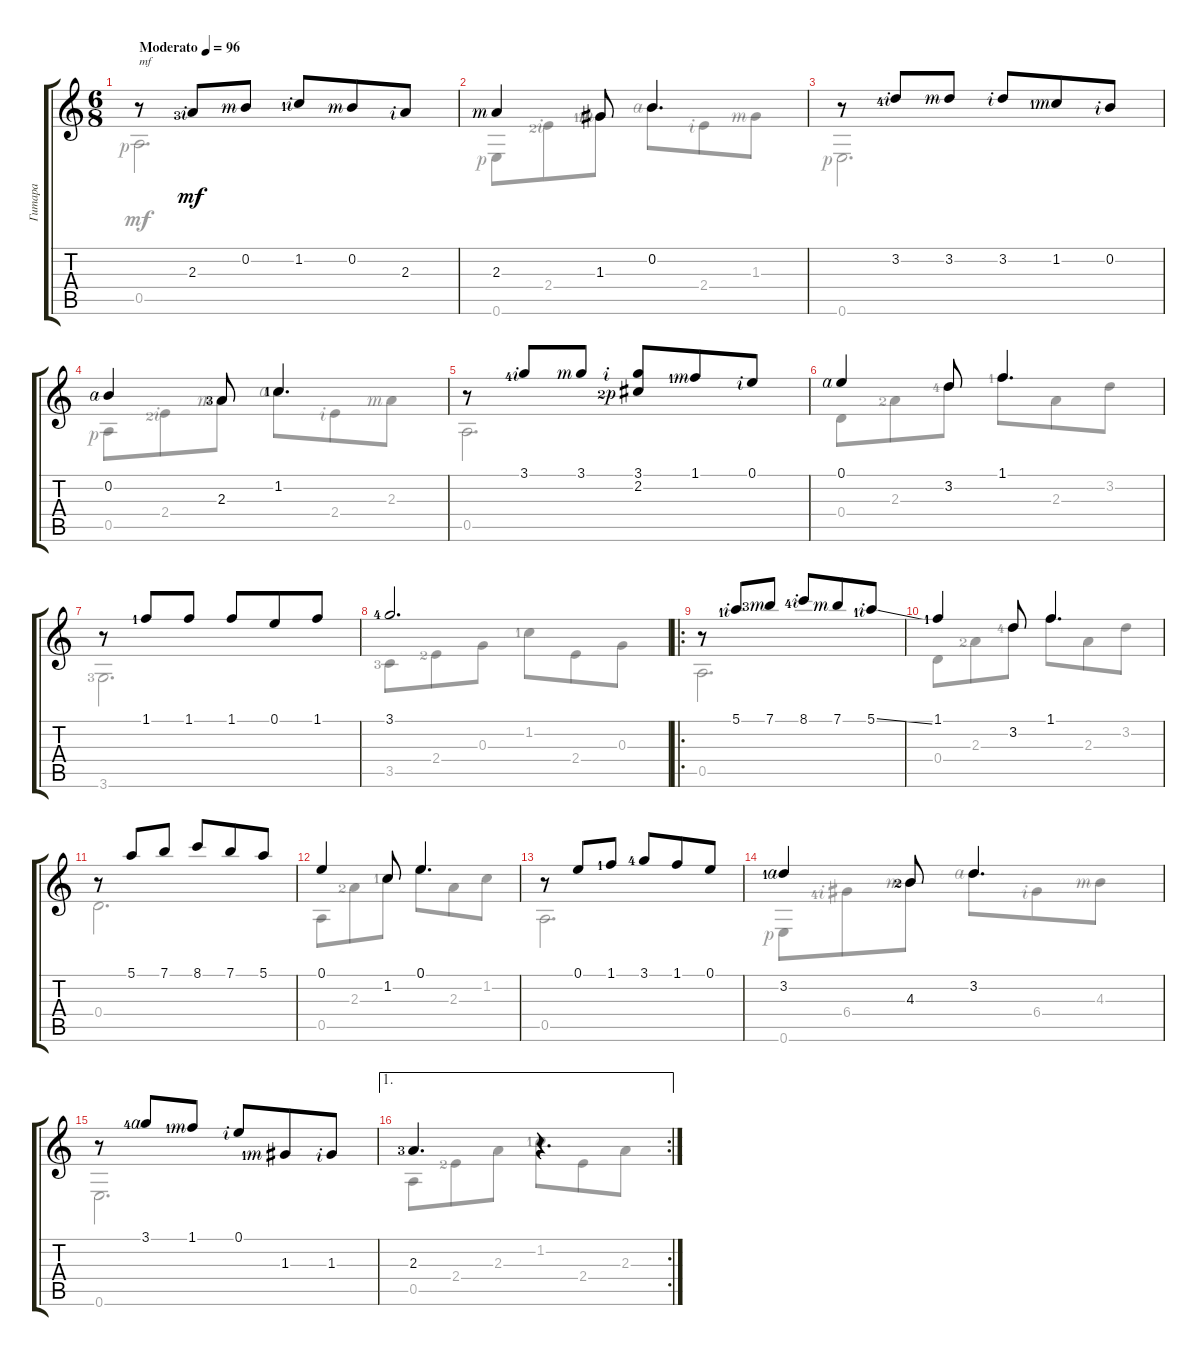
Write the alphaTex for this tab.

\track ("Гитара" "Гитара") {instrument acousticguitarnylon}
\staff {score tabs}
\tuning (E4 B3 G3 D3 A2 E2) {hide}
\voice
\ts (6 8)
\tempo (96 "Moderato")
\clef g2
\ks c
r.8{txt "mf" dy mf instrument acousticguitarnylon} 2.3{lf 4 rf 2}.8 0.2{rf 3}.8 1.2{lf 2 rf 2}.8 0.2{rf 3}.8 2.3{rf 2}.8 |
2.3{rf 3}.4 1.3.8 0.2.4{d} |
r.8 3.2{lf 5 rf 2}.8 3.2{rf 3}.8 3.2{rf 2}.8 1.2{lf 2 rf 3}.8 0.2{rf 2}.8 |
0.2{rf 4}.4 2.3{lf 4}.8 1.2{lf 2}.4{d} |
r.8 3.1{lf 5 rf 2}.8 3.1{rf 3}.8 (3.1{rf 2} 2.2{lf 3 rf 1}).8 1.1{lf 2 rf 3}.8 0.1{rf 2}.8 |
0.1{rf 4}.4 3.2.8 1.1.4{d} |
r.8 1.1{lf 2}.8 1.1.8 1.1.8 0.1.8 1.1.8 |
3.1{lf 5}.2{d} |
\ro
r.8 5.1{lf 2 rf 2}.8 7.1{lf 4 rf 3}.8 8.1{lf 5 rf 2}.8 7.1{rf 3}.8 5.1{ss lf 2 rf 2}.8 |
1.1{lf 2}.4 3.2.8 1.1.4{d} |
r.8 5.1.8 7.1.8 8.1.8 7.1.8 5.1.8 |
0.1.4 1.2.8 0.1.4{d} |
r.8 0.1.8 1.1{lf 2}.8 3.1{lf 5}.8 1.1.8 0.1.8 |
3.2{lf 2 rf 4}.4 4.3{lf 3}.8 3.2.4{d} |
r.8 3.1{lf 5 rf 4}.8 1.1{lf 2 rf 3}.8 0.1{rf 2}.8 1.3{lf 2 rf 3}.8 1.3{rf 2}.8 |
\ae 1
\rc 2
2.3{lf 4}.4{d} r.4{d}
\voice
\clef g2
\ottava regular
\simile none
\ks c
0.5{rf 1}.2{d dy mf} |
0.6{rf 1}.8 2.4{lf 3 rf 2}.8 1.3{lf 2 rf 3}.8 0.2{rf 4}.8 2.4{rf 2}.8 1.3{rf 3}.8 |
0.6{rf 1}.2{d} |
0.5{rf 1}.8 2.4{lf 3 rf 2}.8 2.3{rf 3}.8 1.2{rf 4}.8 2.4{rf 2}.8 2.3{rf 3}.8 |
0.5.2{d} |
0.4.8 2.3{lf 3}.8 3.2{lf 5}.8 1.1{lf 2}.8 2.3.8 3.2.8 |
3.6{lf 4}.2{d} |
3.5{lf 4}.8 2.4{lf 3}.8 0.3.8 1.2{lf 2}.8 2.4.8 0.3.8 |
0.5.2{d} |
0.4.8 2.3{lf 3}.8 3.2{lf 5}.8 1.1.8 2.3.8 3.2.8 |
0.4.2{d} |
0.5.8 2.3{lf 3}.8 1.2{lf 2}.8 0.1.8 2.3.8 1.2.8 |
0.5.2{d} |
0.6{rf 1}.8 6.4{lf 5 rf 2}.8 4.3{rf 3}.8 3.2{rf 4}.8 6.4{rf 2}.8 4.3{rf 3}.8 |
0.6.2{d} |
0.5.8 2.4{lf 3}.8 2.3.8 1.2{lf 2}.8 2.4.8 2.3.8
